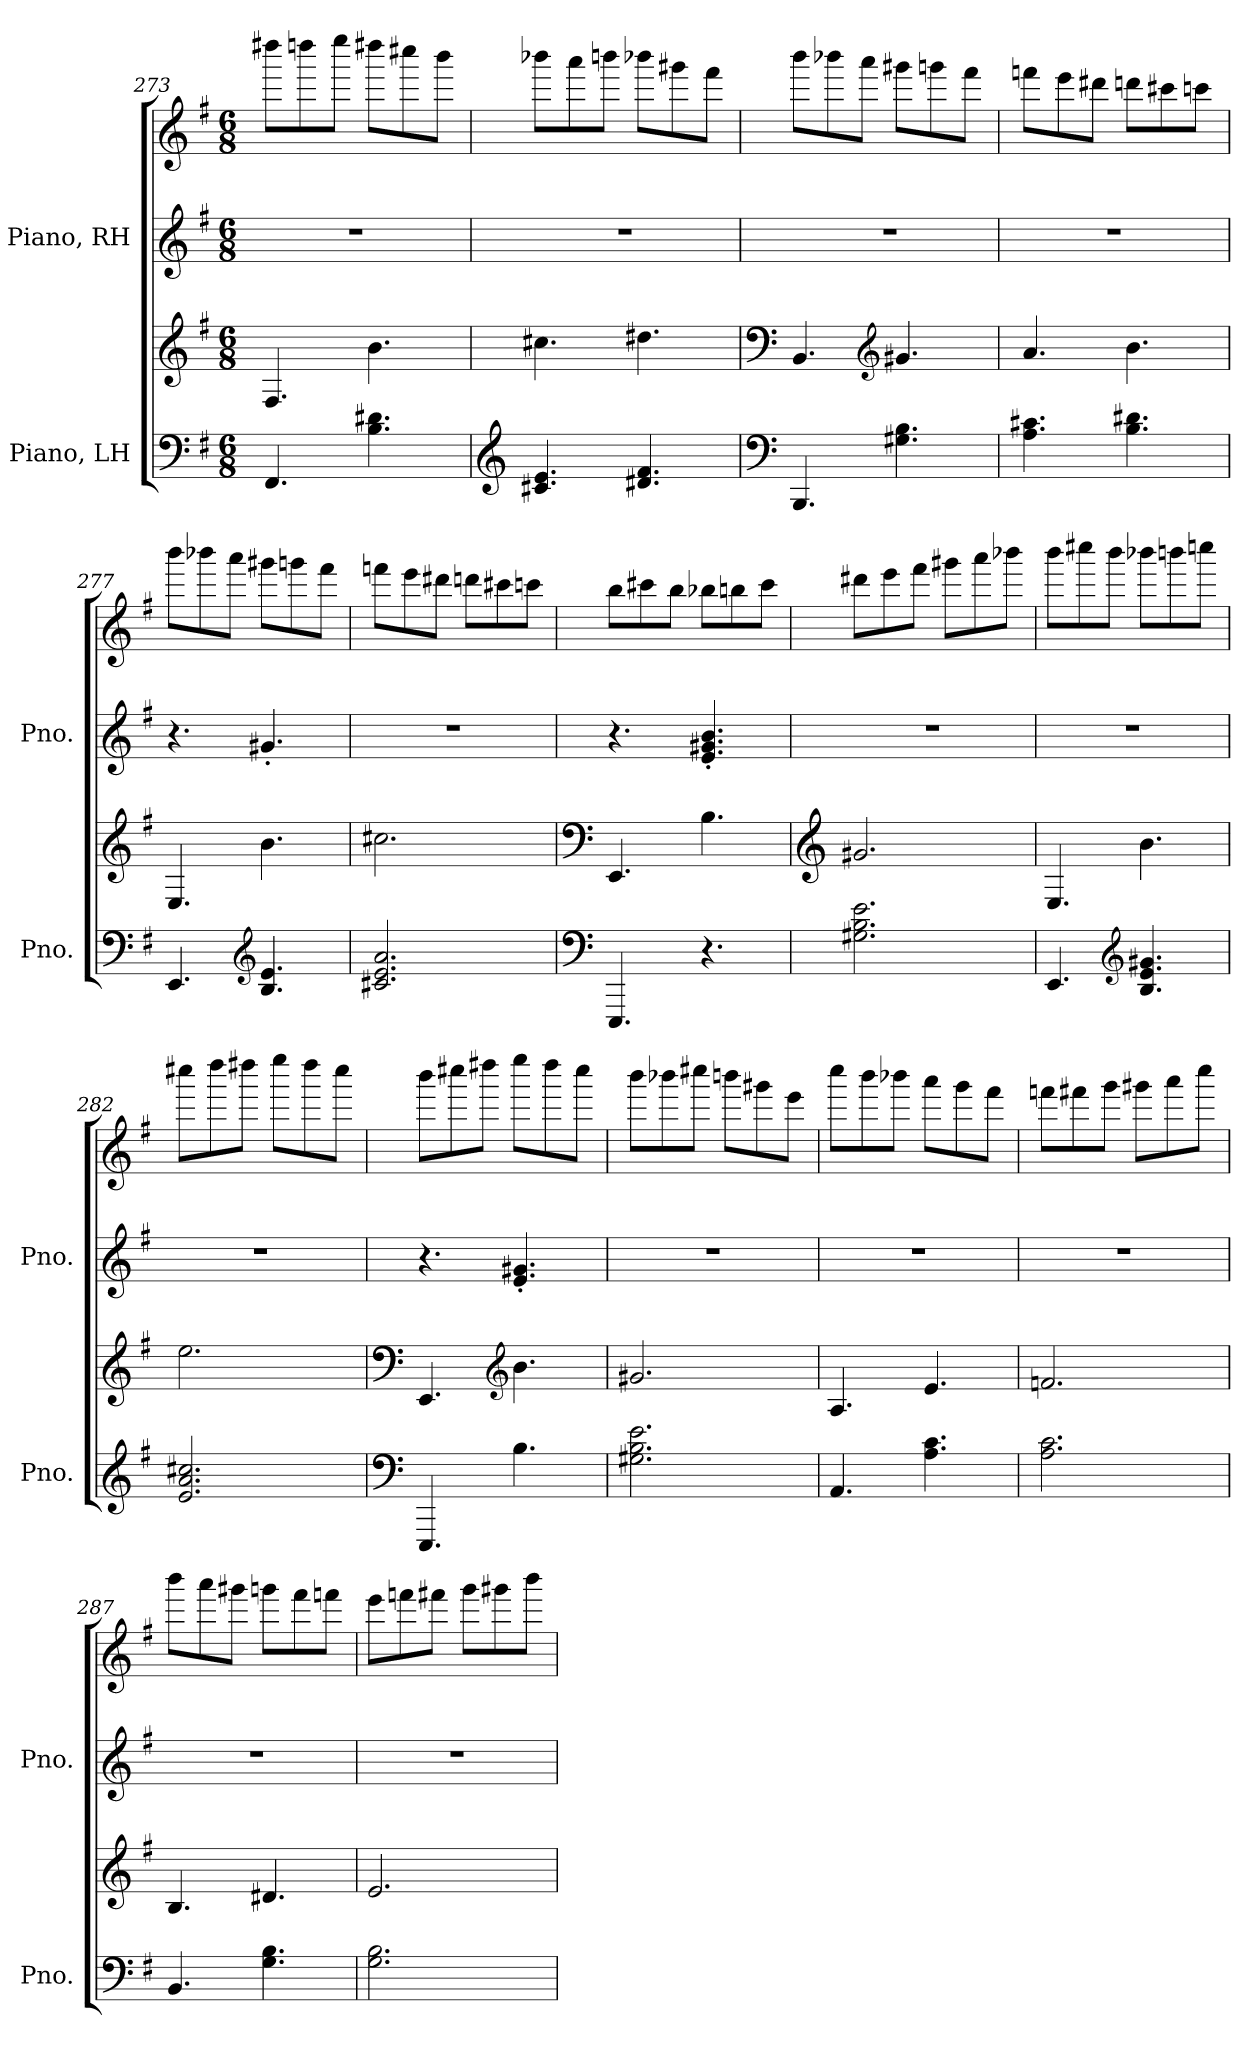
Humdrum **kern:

**kern	**kern	**kern	**kern
*part2	*part2	*part1	*part1
*staff4	*staff3	*staff2	*staff1
*I"Piano, LH	*	*I"Piano, RH	*
*I'Pno.	*	*I'Pno.	*
*clefF4	*clefG2	*clefG2	*clefG2
*k[f#]	*k[f#]	*k[f#]	*k[f#]
*M6/8	*M6/8	*M6/8	*M6/8
=273	=273	=273	=273
4.FF#/	4.F#/	2.r	8dddd#X\L
.	.	.	8ddddn\
.	.	.	8eeee\J
4.B\ 4.d#X\	4.b\	.	8dddd#X\L
.	.	.	8cccc#X\
.	.	.	8bbb\J
!!LO:LB:g=z
=274	=274	=274	=274
*clefG2	*	*	*
4.c#X/ 4.e/	4.cc#X\	2.r	8bbb-X\L
.	.	.	8aaa\
.	.	.	8bbbn\J
4.d#X/ 4.f#/	4.dd#X\	.	8bbb-X\L
.	.	.	8ggg#X\
.	.	.	8fff#\J
=275	=275	=275	=275
*clefF4	*clefF4	*	*
4.BBB/	4.BB/	2.r	8bbb\L
.	.	.	8bbb-X\
.	.	.	8aaa\J
*	*clefG2	*	*
4.G#X\ 4.B\	4.g#X/	.	8ggg#X\L
.	.	.	8gggn\
.	.	.	8fff#\J
=276	=276	=276	=276
4.A\ 4.c#X\	4.a/	2.r	8fffn\L
.	.	.	8eee\
.	.	.	8ddd#X\J
4.B\ 4.d#X\	4.b\	.	8dddn\L
.	.	.	8ccc#X\
.	.	.	8cccn\J
!!LO:PB:g=z
=277	=277	=277	=277
4.EE/	4.E/	4.r	8bbb\L
.	.	.	8bbb-X\
.	.	.	8aaa\J
*clefG2	*	*	*
4.B/ 4.e/	4.b\	4.g#X'/	8ggg#X\L
.	.	.	8gggn\
.	.	.	8fff#\J
=278	=278	=278	=278
2.c#X/ 2.e/ 2.a/	2.cc#X\	2.r	8fffn\L
.	.	.	8eee\
.	.	.	8ddd#X\J
.	.	.	8dddn\L
.	.	.	8ccc#X\
.	.	.	8cccn\J
=279	=279	=279	=279
*clefF4	*clefF4	*	*
4.EEE/	4.EE/	4.r	8bb\L
.	.	.	8ccc#X\
.	.	.	8bb\J
4.r	4.B\	4.e/' 4.g#X/' 4.b/'	8bb-X\L
.	.	.	8bbn\
.	.	.	8ccc#\J
!!LO:LB:g=z
=280	=280	=280	=280
*	*clefG2	*	*
2.G#X\ 2.B\ 2.e\	2.g#X/	2.r	8ddd#X\L
.	.	.	8eee\
.	.	.	8fff#\J
.	.	.	8ggg#X\L
.	.	.	8aaa\
.	.	.	8bbb-X\J
=281	=281	=281	=281
4.EE/	4.E/	2.r	8bbb\L
.	.	.	8cccc#X\
.	.	.	8bbb\J
*clefG2	*	*	*
4.B/ 4.e/ 4.g#X/	4.b\	.	8bbb-X\L
.	.	.	8bbbn\
.	.	.	8ccccn\J
=282	=282	=282	=282
2.e/ 2.a/ 2.cc#X/	2.ee\	2.r	8cccc#X\L
.	.	.	8dddd\
.	.	.	8dddd#X\J
.	.	.	8eeee\L
.	.	.	8dddd#\
.	.	.	8cccc#\J
!!LO:LB:g=z
=283	=283	=283	=283
*clefF4	*clefF4	*	*
4.EEE/	4.EE/	4.r	8bbb\L
.	.	.	8cccc#X\
.	.	.	8dddd#X\J
*	*clefG2	*	*
4.B\	4.b\	4.e/' 4.g#X/'	8eeee\L
.	.	.	8dddd#\
.	.	.	8cccc#\J
=284	=284	=284	=284
2.G#X\ 2.B\ 2.e\	2.g#X/	2.r	8bbb\L
.	.	.	8bbb-X\
.	.	.	8cccc#X\J
.	.	.	8bbbn\L
.	.	.	8ggg#X\
.	.	.	8eee\J
=285	=285	=285	=285
4.AA/	4.A/	2.r	8cccc\L
.	.	.	8bbb\
.	.	.	8bbb-X\J
4.A\ 4.c\	4.e/	.	8aaa\L
.	.	.	8ggg\
.	.	.	8fff#\J
=286	=286	=286	=286
2.A\ 2.c\	2.fn/	2.r	8fffn\L
.	.	.	8fff#X\
.	.	.	8ggg\J
.	.	.	8ggg#X\L
.	.	.	8aaa\
.	.	.	8cccc\J
!!LO:PB:g=z
=287	=287	=287	=287
4.BB/	4.B/	2.r	8bbb\L
.	.	.	8aaa\
.	.	.	8ggg#X\J
4.G\ 4.B\	4.d#X/	.	8gggn\L
.	.	.	8fff#\
.	.	.	8fffn\J
=288	=288	=288	=288
2.G\ 2.B\	2.e/	2.r	8eee\L
.	.	.	8fffn\
.	.	.	8fff#X\J
.	.	.	8ggg\L
.	.	.	8ggg#X\
.	.	.	8bbb\J
=	=	=	=
*-	*-	*-	*-
